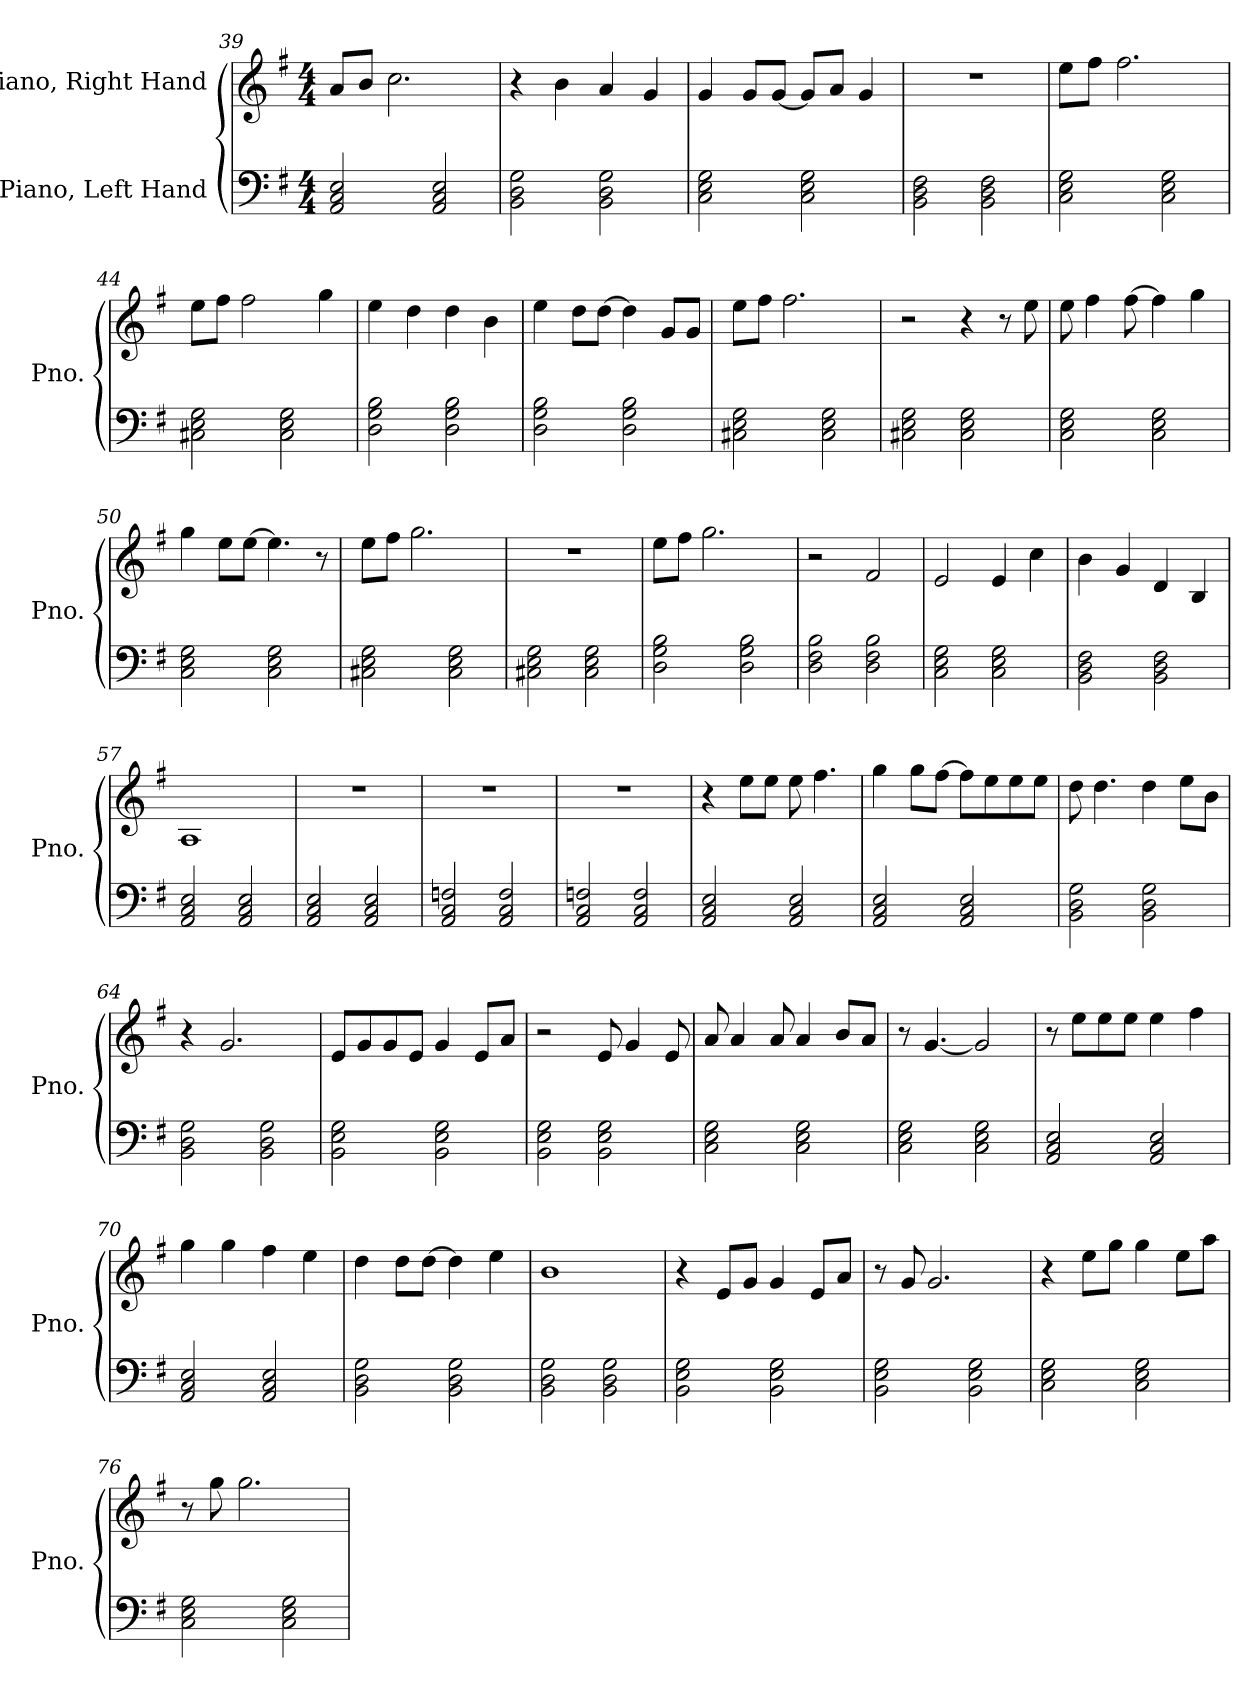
**kern	**kern
*part2	*part1
*staff2	*staff1
*I"Piano, Left Hand	*I"Piano, Right Hand
*I'Pno.	*I'Pno.
*clefF4	*clefG2
*k[f#]	*k[f#]
*M4/4	*M4/4
=39	=39
2AA/ 2C/ 2E/	8a/L
.	8b/J
.	2.cc\
2AA/ 2C/ 2E/	.
=40	=40
2BB\ 2D\ 2G\	4r
.	4b\
2BB\ 2D\ 2G\	4a/
.	4g/
=41	=41
2C\ 2E\ 2G\	4g/
.	8g/L
.	[8g/J
2C\ 2E\ 2G\	8g/L]
.	8a/J
.	4g/
=42	=42
2BB\ 2D\ 2F#\	1r
2BB\ 2D\ 2F#\	.
!!LO:PB:g=z
=43	=43
2C\ 2E\ 2G\	8ee\L
.	8ff#\J
.	2.ff#\
2C\ 2E\ 2G\	.
=44	=44
2C#X\ 2E\ 2G\	8ee\L
.	8ff#\J
.	2ff#\
2C#\ 2E\ 2G\	.
.	4gg\
=45	=45
2D\ 2G\ 2B\	4ee\
.	4dd\
2D\ 2G\ 2B\	4dd\
.	4b\
=46	=46
2D\ 2G\ 2B\	4ee\
.	8dd\L
.	[8dd\J
2D\ 2G\ 2B\	4dd\]
.	8g/L
.	8g/J
=47	=47
2C#X\ 2E\ 2G\	8ee\L
.	8ff#\J
.	2.ff#\
2C#\ 2E\ 2G\	.
=48	=48
2C#X\ 2E\ 2G\	2r
2C#\ 2E\ 2G\	4r
.	8r
.	8ee\
=49	=49
2C\ 2E\ 2G\	8ee\
.	4ff#\
.	[8ff#\
2C\ 2E\ 2G\	4ff#\]
.	4gg\
=50	=50
2C\ 2E\ 2G\	4gg\
.	8ee\L
.	[8ee\J
2C\ 2E\ 2G\	4.ee\]
.	8r
!!LO:LB:g=z
=51	=51
2C#X\ 2E\ 2G\	8ee\L
.	8ff#\J
.	2.gg\
2C#\ 2E\ 2G\	.
=52	=52
2C#X\ 2E\ 2G\	1r
2C#\ 2E\ 2G\	.
=53	=53
2D\ 2G\ 2B\	8ee\L
.	8ff#\J
.	2.gg\
2D\ 2G\ 2B\	.
=54	=54
2D\ 2F#\ 2B\	2r
2D\ 2F#\ 2B\	2f#/
=55	=55
2C\ 2E\ 2G\	2e/
2C\ 2E\ 2G\	4e/
.	4cc\
=56	=56
2BB\ 2D\ 2F#\	4b\
.	4g/
2BB\ 2D\ 2F#\	4d/
.	4B/
=57	=57
2AA/ 2C/ 2E/	1A
2AA/ 2C/ 2E/	.
=58	=58
2AA/ 2C/ 2E/	1r
2AA/ 2C/ 2E/	.
=59	=59
2AA/ 2C/ 2Fn/	1r
2AA/ 2C/ 2F/	.
=60	=60
2AA/ 2C/ 2Fn/	1r
2AA/ 2C/ 2F/	.
!!LO:LB:g=z
=61	=61
2AA/ 2C/ 2E/	4r
.	8ee\L
.	8ee\J
2AA/ 2C/ 2E/	8ee\
.	4.ff#\
=62	=62
2AA/ 2C/ 2E/	4gg\
.	8gg\L
.	[8ff#\J
2AA/ 2C/ 2E/	8ff#\L]
.	8ee\
.	8ee\
.	8ee\J
=63	=63
2BB\ 2D\ 2G\	8dd\
.	4.dd\
2BB\ 2D\ 2G\	4dd\
.	8ee\L
.	8b\J
=64	=64
2BB\ 2D\ 2G\	4r
.	2.g/
2BB\ 2D\ 2G\	.
=65	=65
2BB\ 2E\ 2G\	8e/L
.	8g/
.	8g/
.	8e/J
2BB\ 2E\ 2G\	4g/
.	8e/L
.	8a/J
=66	=66
2BB\ 2E\ 2G\	2r
2BB\ 2E\ 2G\	8e/
.	4g/
.	8e/
!!LO:LB:g=z
=67	=67
2C\ 2E\ 2G\	8a/
.	4a/
.	8a/
2C\ 2E\ 2G\	4a/
.	8b/L
.	8a/J
=68	=68
2C\ 2E\ 2G\	8r
.	[4.g/
2C\ 2E\ 2G\	2g/]
=69	=69
2AA/ 2C/ 2E/	8r
.	8ee\L
.	8ee\
.	8ee\J
2AA/ 2C/ 2E/	4ee\
.	4ff#\
=70	=70
2AA/ 2C/ 2E/	4gg\
.	4gg\
2AA/ 2C/ 2E/	4ff#\
.	4ee\
=71	=71
2BB\ 2D\ 2G\	4dd\
.	8dd\L
.	[8dd\J
2BB\ 2D\ 2G\	4dd\]
.	4ee\
=72	=72
2BB\ 2D\ 2G\	1b
2BB\ 2D\ 2G\	.
=73	=73
2BB\ 2E\ 2G\	4r
.	8e/L
.	8g/J
2BB\ 2E\ 2G\	4g/
.	8e/L
.	8a/J
!!LO:LB:g=z
=74	=74
2BB\ 2E\ 2G\	8r
.	8g/
.	2.g/
2BB\ 2E\ 2G\	.
=75	=75
2C\ 2E\ 2G\	4r
.	8ee\L
.	8gg\J
2C\ 2E\ 2G\	4gg\
.	8ee\L
.	8aa\J
=76	=76
2C\ 2E\ 2G\	8r
.	8gg\
.	2.gg\
2C\ 2E\ 2G\	.
=	=
*-	*-
